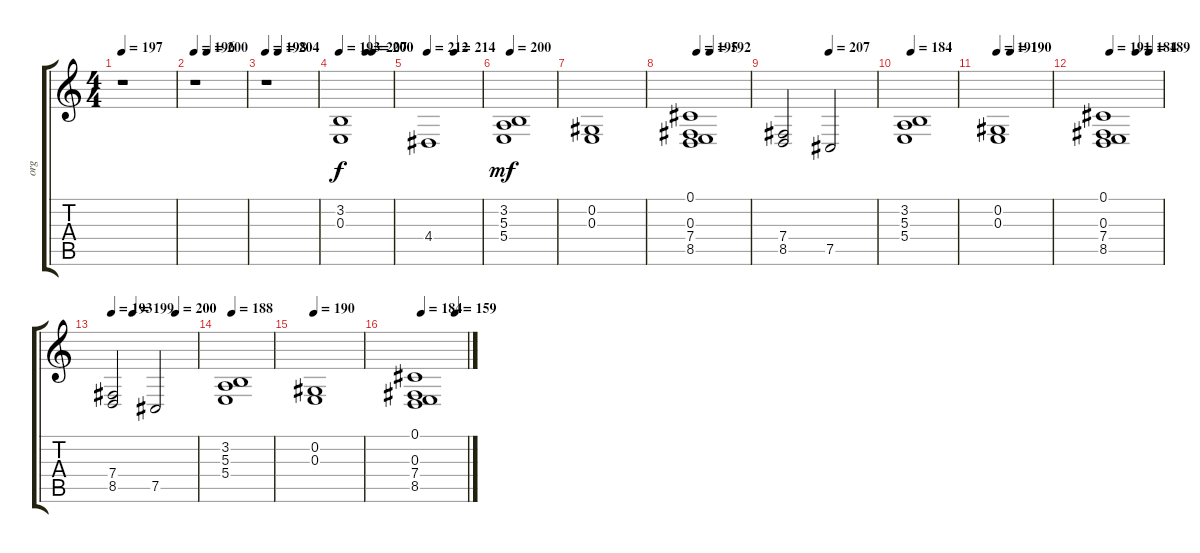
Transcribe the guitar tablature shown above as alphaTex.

\track ("org" "org") {instrument reedorgan}
\staff {score tabs}
\tuning (Db4 Ab3 E3 B2 Gb2 Db2) {hide}
\ts (4 4)
\tempo 197
\clef g2
\ks c
r.1{dy f} |
\tempo 196
\tempo (200 0.25)
r.1 |
\tempo 198
\tempo (204 0.25)
r.1 |
\tempo 193
\tempo (207 0.5)
\tempo (200 0.625)
(3.2 0.3).1 |
\tempo 212
\tempo (214 0.5)
4.4.1 |
\tempo 200
(3.2 5.3 5.4).1{dy mf} |
(0.2 0.3).1 |
\tempo 195
\tempo (192 0.25)
(0.1 0.3 7.4 8.5).1 |
\tempo (207 0.5)
(7.4 8.5).2 7.5.2 |
\tempo 184
(3.2 5.3 5.4).1 |
\tempo 191
\tempo (190 0.25)
(0.2 0.3).1 |
\tempo 191
\tempo (184 0.5)
\tempo (189 0.75)
(0.1 0.3 7.4 8.5).1 |
\tempo 193
\tempo (199 0.25)
\tempo (200 0.75)
(7.4 8.5).2 7.5.2 |
\tempo 188
(3.2 5.3 5.4).1 |
\tempo 190
(0.2 0.3).1 |
\tempo 184
\tempo (159 0.75)
(0.1 0.3 7.4 8.5).1
